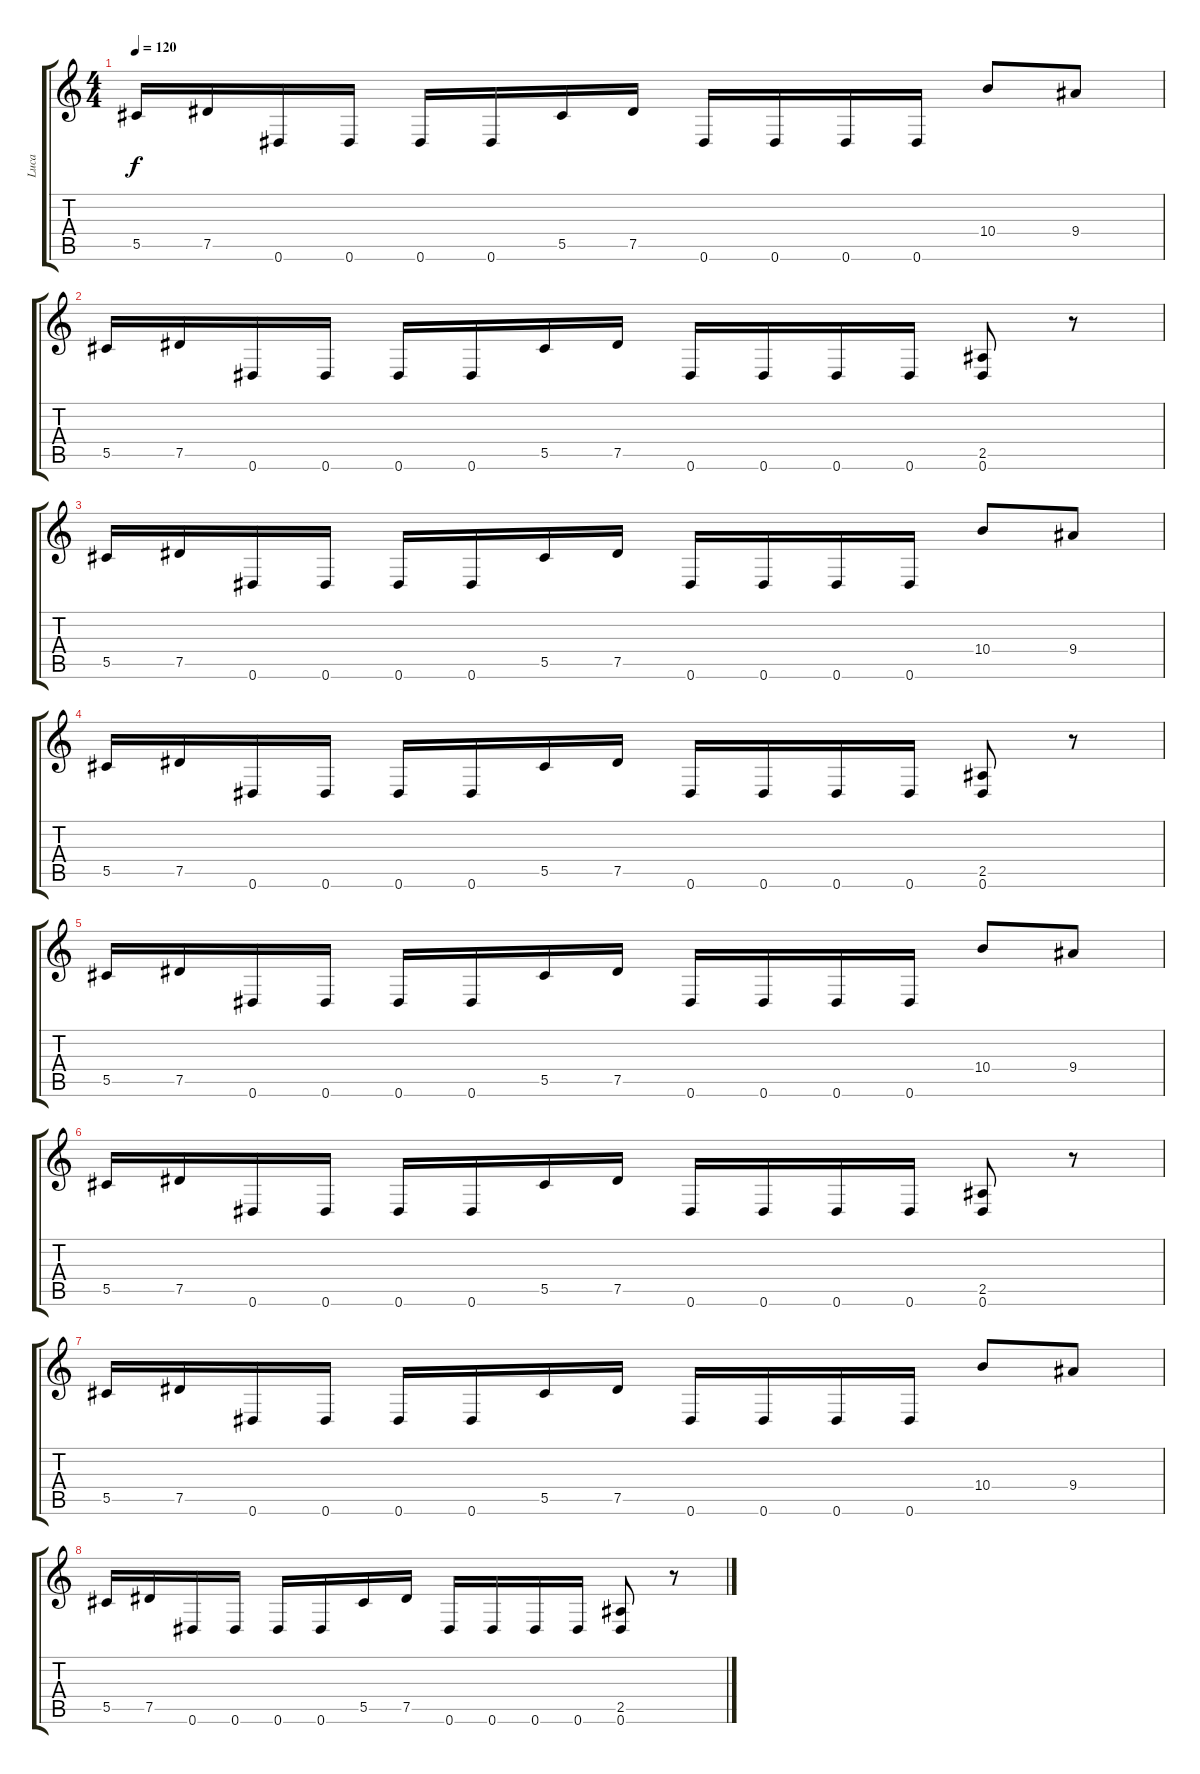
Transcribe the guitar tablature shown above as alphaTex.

\track ("Luca" "Luca") {instrument overdrivenguitar}
\staff {score tabs}
\tuning (Eb4 Bb3 Gb3 Db3 Ab2 Eb2) {hide}
\ts (4 4)
\tempo 120
\clef g2
\ks c
5.5.16{dy f} 7.5.16 0.6.16 0.6.16 0.6.16 0.6.16 5.5.16 7.5.16 0.6.16 0.6.16 0.6.16 0.6.16 10.4.8 9.4.8 |
5.5.16 7.5.16 0.6.16 0.6.16 0.6.16 0.6.16 5.5.16 7.5.16 0.6.16 0.6.16 0.6.16 0.6.16 (2.5 0.6).8 r.8 |
5.5.16 7.5.16 0.6.16 0.6.16 0.6.16 0.6.16 5.5.16 7.5.16 0.6.16 0.6.16 0.6.16 0.6.16 10.4.8 9.4.8 |
5.5.16 7.5.16 0.6.16 0.6.16 0.6.16 0.6.16 5.5.16 7.5.16 0.6.16 0.6.16 0.6.16 0.6.16 (2.5 0.6).8 r.8 |
5.5.16 7.5.16 0.6.16 0.6.16 0.6.16 0.6.16 5.5.16 7.5.16 0.6.16 0.6.16 0.6.16 0.6.16 10.4.8 9.4.8 |
5.5.16 7.5.16 0.6.16 0.6.16 0.6.16 0.6.16 5.5.16 7.5.16 0.6.16 0.6.16 0.6.16 0.6.16 (2.5 0.6).8 r.8 |
5.5.16{balance 3 instrument overdrivenguitar} 7.5.16 0.6.16 0.6.16 0.6.16 0.6.16 5.5.16 7.5.16 0.6.16 0.6.16 0.6.16 0.6.16 10.4.8 9.4.8 |
5.5.16 7.5.16 0.6.16 0.6.16 0.6.16 0.6.16 5.5.16 7.5.16 0.6.16 0.6.16 0.6.16 0.6.16 (2.5 0.6).8 r.8
